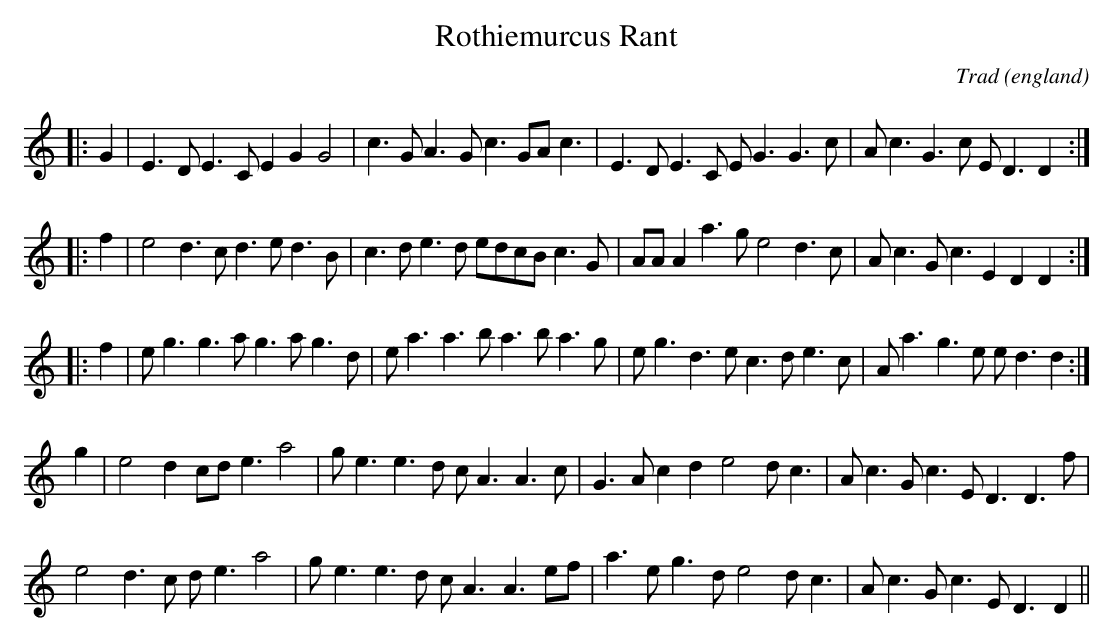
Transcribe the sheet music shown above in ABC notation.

X:1
T:Rothiemurcus Rant
O:england
C:Trad
M:Cl
K:C
|: G2 | E3DE3C E2G2 G4 | c3GA3G c3GAc3 | E3DE3C EG3G3c | Ac3G3c ED3 D2:|
|:f2| e4 d3c d3ed3B | c3de3d edcB c3G | AAA2 a3g e4 d3c | Ac3Gc3 E2D2 D2:|
|:f2 | eg3g3ag3ag3d | ea3a3b a3ba3g | eg3d3e c3de3c | Aa3g3e ed3 d2:|
g2 | e4 d2cde3 a4 | ge3e3d cA3A3c | G3Ac2d2 e4 dc3 | Ac3Gc3 ED3D3f|
e4 d3c de3 a4 | ge3e3d cA3A3ef | a3eg3d e4dc3 | Ac3Gc3 ED3 D2||
